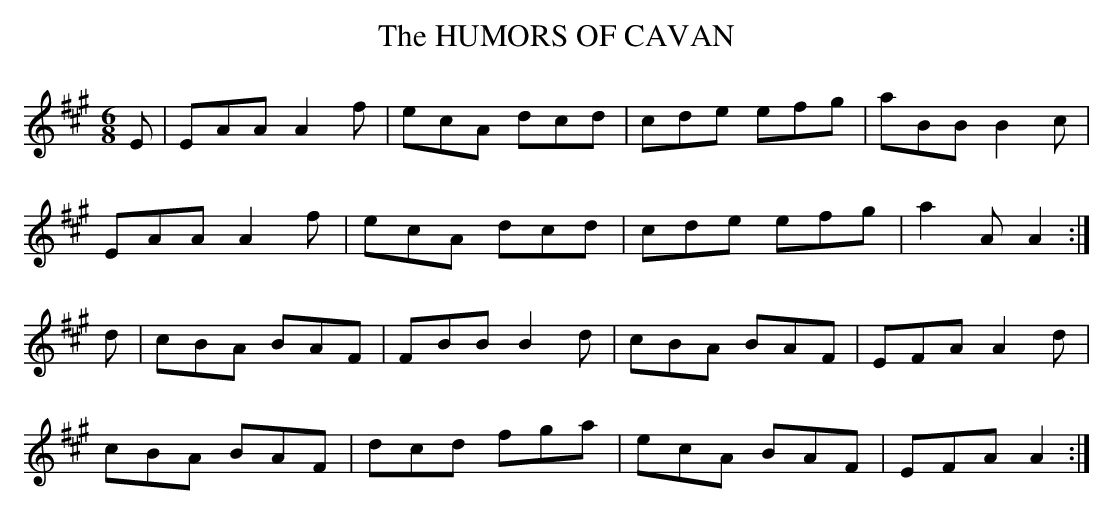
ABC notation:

X:1
T:HUMORS OF CAVAN, The
M:6/8
L:1/8
K:A
E|EAA A2f|ecA dcd|cde efg|aBB B2c|
EAA A2f|ecA dcd|cde efg|a2A A2:|
d|cBA BAF|FBB B2d|cBA BAF|EFA A2d|
cBA BAF|dcd fga|ecA BAF|EFA A2:|
